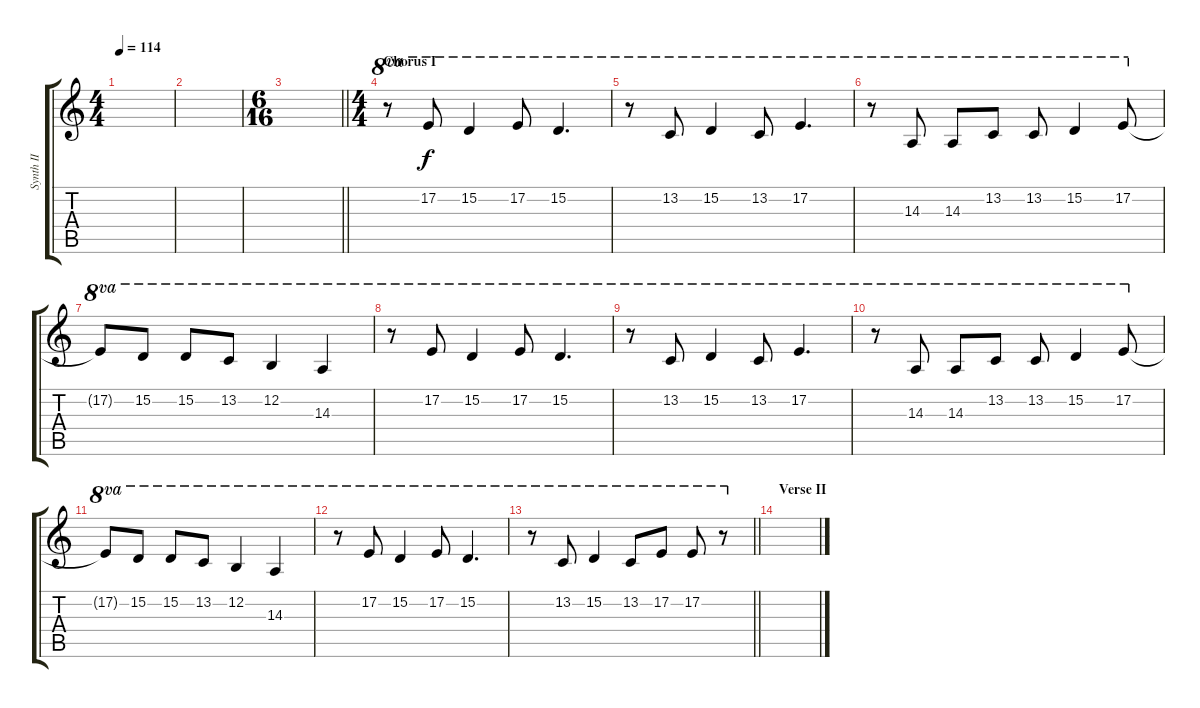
\track ("Synth II" "Synth II") {instrument vibraphone}
\staff {score tabs}
\tuning (E4 B3 G3 D3 A2 E2) {hide}
\ts (4 4)
\tempo 114
\clef g2
\ks c
|
|
\ts (6 16)
\barLineRight lightlight
|
\ts (4 4)
\section ("" "Chorus I")
r.8{ot 8va} 17.2.8{ot 8va} 15.2.4{ot 8va} 17.2.8{ot 8va} 15.2.4{d ot 8va} |
r.8{ot 8va} 13.2.8{ot 8va} 15.2.4{ot 8va} 13.2.8{ot 8va} 17.2.4{d ot 8va} |
r.8{ot 8va} 14.3.8{ot 8va} 14.3.8{ot 8va} 13.2.8{ot 8va} 13.2.8{ot 8va} 15.2.4{ot 8va} 17.2.8{ot 8va} |
17.2{t}.8{ot 8va} 15.2.8{ot 8va} 15.2.8{ot 8va} 13.2.8{ot 8va} 12.2.4{ot 8va} 14.3.4{ot 8va} |
r.8{ot 8va} 17.2.8{ot 8va} 15.2.4{ot 8va} 17.2.8{ot 8va} 15.2.4{d ot 8va} |
r.8{ot 8va} 13.2.8{ot 8va} 15.2.4{ot 8va} 13.2.8{ot 8va} 17.2.4{d ot 8va} |
r.8{ot 8va} 14.3.8{ot 8va} 14.3.8{ot 8va} 13.2.8{ot 8va} 13.2.8{ot 8va} 15.2.4{ot 8va} 17.2.8{ot 8va} |
17.2{t}.8{ot 8va} 15.2.8{ot 8va} 15.2.8{ot 8va} 13.2.8{ot 8va} 12.2.4{ot 8va} 14.3.4{ot 8va} |
r.8{ot 8va} 17.2.8{ot 8va} 15.2.4{ot 8va} 17.2.8{ot 8va} 15.2.4{d ot 8va} |
\barLineRight lightlight
r.8{ot 8va} 13.2.8{ot 8va} 15.2.4{ot 8va} 13.2.8{ot 8va} 17.2.8{ot 8va} 17.2.8{ot 8va} r.8{ot 8va} |
\section ("" "Verse II")
